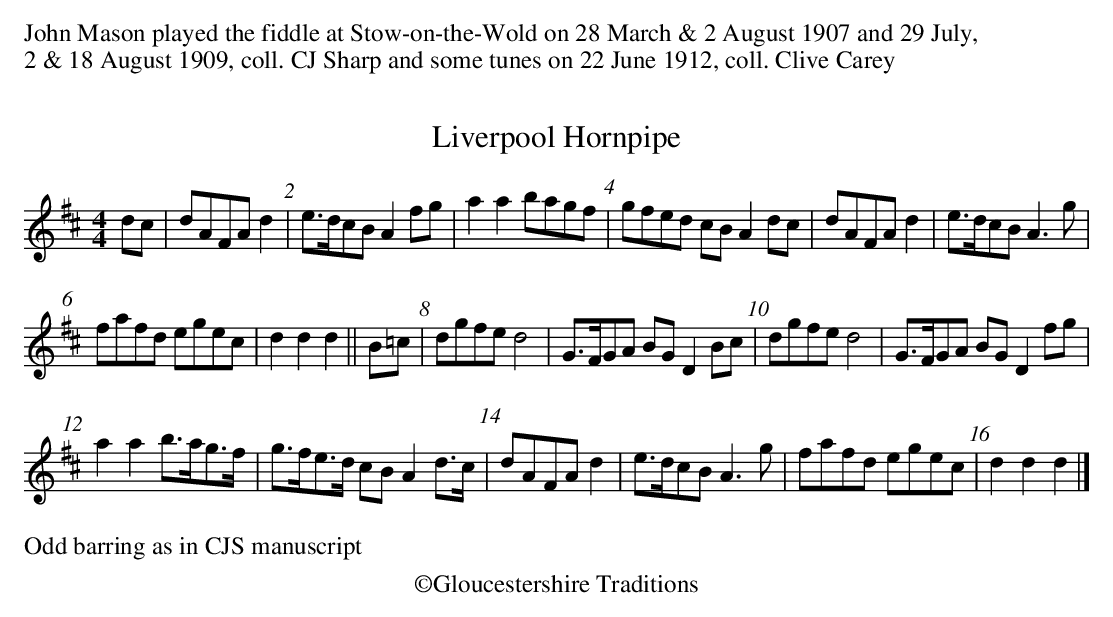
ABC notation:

X:1
T:Liverpool Hornpipe
M:4/4
L:1/8
K:D
dc | dAFA d2 | e>dcB A2 fg | a2 a2 bagf | gfed cB A2 dc | dAFA d2 | e>dcB A3 g |
fafd egec | d2 d2 d2 || B=c | dgfe d4 | G>FGA BG D2 Bc | dgfe d4 | G>FGA BG D2 fg |
a2 a2 b>ag>f | g>fe>d cB A2 d>c | dAFA d2 | e>dcB A3 g | fafd egec | d2 d2 d2 |]
